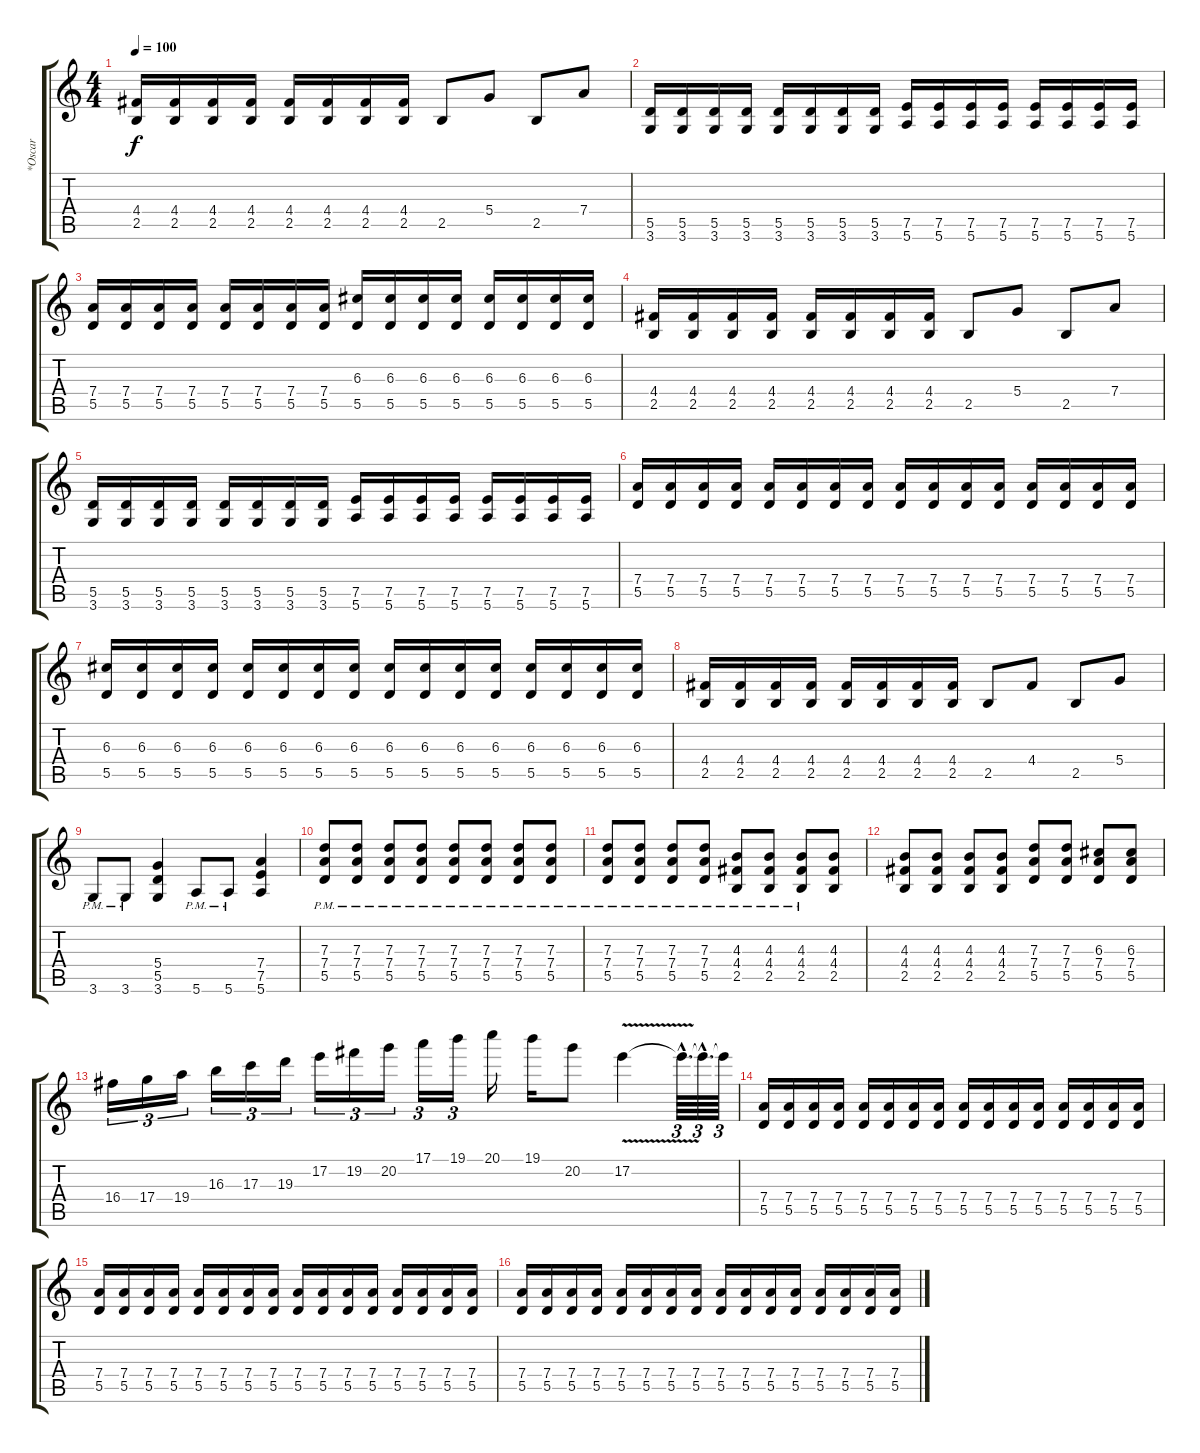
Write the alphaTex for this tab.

\track ("*Oscar" "*Oscar") {instrument distortionguitar}
\staff {score tabs}
\tuning (E4 B3 G3 D3 A2 E2) {hide}
\ts (4 4)
\tempo 100
\clef g2
\ks c
(4.4 2.5).16{dy f} (4.4 2.5).16 (4.4 2.5).16 (4.4 2.5).16 (4.4 2.5).16 (4.4 2.5).16 (4.4 2.5).16 (4.4 2.5).16 2.5.8 5.4.8 2.5.8 7.4.8 |
(5.5 3.6).16 (5.5 3.6).16 (5.5 3.6).16 (5.5 3.6).16 (5.5 3.6).16 (5.5 3.6).16 (5.5 3.6).16 (5.5 3.6).16 (7.5 5.6).16 (7.5 5.6).16 (7.5 5.6).16 (7.5 5.6).16 (7.5 5.6).16 (7.5 5.6).16 (7.5 5.6).16 (7.5 5.6).16 |
(7.4 5.5).16 (7.4 5.5).16 (7.4 5.5).16 (7.4 5.5).16 (7.4 5.5).16 (7.4 5.5).16 (7.4 5.5).16 (7.4 5.5).16 (6.3 5.5).16 (6.3 5.5).16 (6.3 5.5).16 (6.3 5.5).16 (6.3 5.5).16 (6.3 5.5).16 (6.3 5.5).16 (6.3 5.5).16 |
(4.4 2.5).16 (4.4 2.5).16 (4.4 2.5).16 (4.4 2.5).16 (4.4 2.5).16 (4.4 2.5).16 (4.4 2.5).16 (4.4 2.5).16 2.5.8 5.4.8 2.5.8 7.4.8 |
(5.5 3.6).16 (5.5 3.6).16 (5.5 3.6).16 (5.5 3.6).16 (5.5 3.6).16 (5.5 3.6).16 (5.5 3.6).16 (5.5 3.6).16 (7.5 5.6).16 (7.5 5.6).16 (7.5 5.6).16 (7.5 5.6).16 (7.5 5.6).16 (7.5 5.6).16 (7.5 5.6).16 (7.5 5.6).16 |
(7.4 5.5).16 (7.4 5.5).16 (7.4 5.5).16 (7.4 5.5).16 (7.4 5.5).16 (7.4 5.5).16 (7.4 5.5).16 (7.4 5.5).16 (7.4 5.5).16 (7.4 5.5).16 (7.4 5.5).16 (7.4 5.5).16 (7.4 5.5).16 (7.4 5.5).16 (7.4 5.5).16 (7.4 5.5).16 |
(6.3 5.5).16 (6.3 5.5).16 (6.3 5.5).16 (6.3 5.5).16 (6.3 5.5).16 (6.3 5.5).16 (6.3 5.5).16 (6.3 5.5).16 (6.3 5.5).16 (6.3 5.5).16 (6.3 5.5).16 (6.3 5.5).16 (6.3 5.5).16 (6.3 5.5).16 (6.3 5.5).16 (6.3 5.5).16 |
(4.4 2.5).16 (4.4 2.5).16 (4.4 2.5).16 (4.4 2.5).16 (4.4 2.5).16 (4.4 2.5).16 (4.4 2.5).16 (4.4 2.5).16 2.5.8 4.4.8 2.5.8 5.4.8 |
3.6{pm}.8 3.6{pm}.8 (5.4 5.5 3.6).4 5.6{pm}.8 5.6{pm}.8 (7.4 7.5 5.6).4 |
(7.3{pm} 7.4{pm} 5.5{pm}).8 (7.3{pm} 7.4{pm} 5.5{pm}).8 (7.3{pm} 7.4{pm} 5.5{pm}).8 (7.3{pm} 7.4{pm} 5.5{pm}).8 (7.3{pm} 7.4{pm} 5.5{pm}).8 (7.3{pm} 7.4{pm} 5.5{pm}).8 (7.3{pm} 7.4{pm} 5.5{pm}).8 (7.3{pm} 7.4{pm} 5.5{pm}).8 |
(7.3{pm} 7.4{pm} 5.5{pm}).8 (7.3{pm} 7.4{pm} 5.5{pm}).8 (7.3{pm} 7.4{pm} 5.5{pm}).8 (7.3{pm} 7.4{pm} 5.5{pm}).8 (4.3{pm} 4.4{pm} 2.5{pm}).8 (4.3{pm} 4.4{pm} 2.5{pm}).8 (4.3{pm} 4.4{pm} 2.5{pm}).8 (4.3 4.4 2.5).8 |
(4.3 4.4 2.5).8 (4.3 4.4 2.5).8 (4.3 4.4 2.5).8 (4.3 4.4 2.5).8 (7.3 7.4 5.5).8 (7.3 7.4 5.5).8 (6.3 7.4 5.5).8 (6.3 7.4 5.5).8 |
16.4.16{tu (3 2)} 17.4.16{tu (3 2)} 19.4.16{tu (3 2)} 16.3.16{tu (3 2)} 17.3.16{tu (3 2)} 19.3.16{tu (3 2)} 17.2.16{tu (3 2)} 19.2.16{tu (3 2)} 20.2.16{tu (3 2)} 17.1.16{tu (3 2)} 19.1.16{tu (3 2)} 20.1.16 19.1.16 20.2.8 17.2{v}.4 17.2{hac t}.64{d tu (3 2)} 17.2{hac t}.64{d tu (3 2)} 17.2{t}.64{tu (3 2)} |
(7.4 5.5).16{volume 12} (7.4 5.5).16 (7.4 5.5).16 (7.4 5.5).16 (7.4 5.5).16 (7.4 5.5).16 (7.4 5.5).16 (7.4 5.5).16 (7.4 5.5).16 (7.4 5.5).16 (7.4 5.5).16 (7.4 5.5).16 (7.4 5.5).16 (7.4 5.5).16 (7.4 5.5).16 (7.4 5.5).16 |
(7.4 5.5).16 (7.4 5.5).16 (7.4 5.5).16 (7.4 5.5).16 (7.4 5.5).16 (7.4 5.5).16 (7.4 5.5).16 (7.4 5.5).16 (7.4 5.5).16 (7.4 5.5).16 (7.4 5.5).16 (7.4 5.5).16 (7.4 5.5).16 (7.4 5.5).16 (7.4 5.5).16 (7.4 5.5).16 |
(7.4 5.5).16 (7.4 5.5).16 (7.4 5.5).16 (7.4 5.5).16 (7.4 5.5).16 (7.4 5.5).16 (7.4 5.5).16 (7.4 5.5).16 (7.4 5.5).16 (7.4 5.5).16 (7.4 5.5).16 (7.4 5.5).16 (7.4 5.5).16 (7.4 5.5).16 (7.4 5.5).16 (7.4 5.5).16
